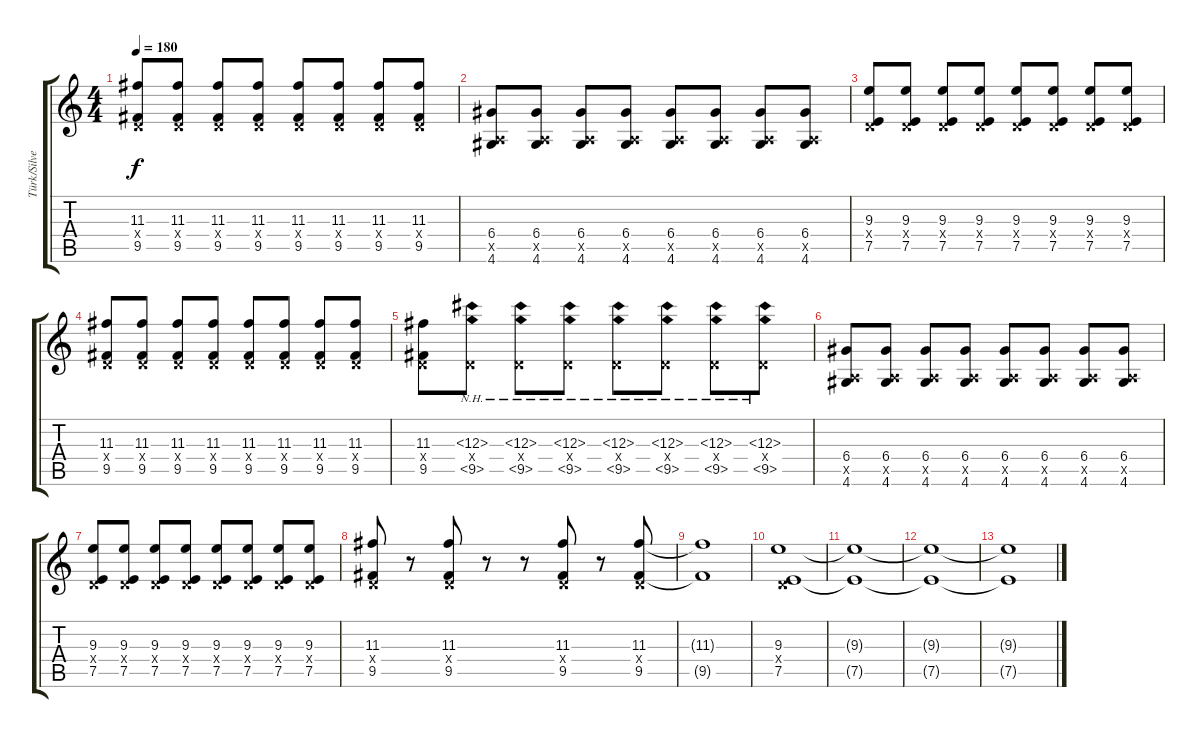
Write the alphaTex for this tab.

\track ("Türk/Silver 1" "Türk/Silve") {instrument overdrivenguitar}
\staff {score tabs}
\tuning (E4 B3 G3 D3 A2 E2) {hide}
\ts (4 4)
\tempo 180
\clef g2
\ks c
(11.3 0.4{x} 9.5).8{dy f} (11.3 0.4{x} 9.5).8 (11.3 0.4{x} 9.5).8 (11.3 0.4{x} 9.5).8 (11.3 0.4{x} 9.5).8 (11.3 0.4{x} 9.5).8 (11.3 0.4{x} 9.5).8 (11.3 0.4{x} 9.5).8 |
(6.4 0.5{x} 4.6).8 (6.4 0.5{x} 4.6).8 (6.4 0.5{x} 4.6).8 (6.4 0.5{x} 4.6).8 (6.4 0.5{x} 4.6).8 (6.4 0.5{x} 4.6).8 (6.4 0.5{x} 4.6).8 (6.4 0.5{x} 4.6).8 |
(9.3 0.4{x} 7.5).8 (9.3 0.4{x} 7.5).8 (9.3 0.4{x} 7.5).8 (9.3 0.4{x} 7.5).8 (9.3 0.4{x} 7.5).8 (9.3 0.4{x} 7.5).8 (9.3 0.4{x} 7.5).8 (9.3 0.4{x} 7.5).8 |
(11.3 0.4{x} 9.5).8 (11.3 0.4{x} 9.5).8 (11.3 0.4{x} 9.5).8 (11.3 0.4{x} 9.5).8 (11.3 0.4{x} 9.5).8 (11.3 0.4{x} 9.5).8 (11.3 0.4{x} 9.5).8 (11.3 0.4{x} 9.5).8 |
(11.3 0.4{x} 9.5).8 (11.3{nh} 0.4{x} 9.5{nh}).8 (11.3{nh} 0.4{x} 9.5{nh}).8 (11.3{nh} 0.4{x} 9.5{nh}).8 (11.3{nh} 0.4{x} 9.5{nh}).8 (11.3{nh} 0.4{x} 9.5{nh}).8 (11.3{nh} 0.4{x} 9.5{nh}).8 (11.3{nh} 0.4{x} 9.5{nh}).8 |
(6.4 0.5{x} 4.6).8 (6.4 0.5{x} 4.6).8 (6.4 0.5{x} 4.6).8 (6.4 0.5{x} 4.6).8 (6.4 0.5{x} 4.6).8 (6.4 0.5{x} 4.6).8 (6.4 0.5{x} 4.6).8 (6.4 0.5{x} 4.6).8 |
(9.3 0.4{x} 7.5).8 (9.3 0.4{x} 7.5).8 (9.3 0.4{x} 7.5).8 (9.3 0.4{x} 7.5).8 (9.3 0.4{x} 7.5).8 (9.3 0.4{x} 7.5).8 (9.3 0.4{x} 7.5).8 (9.3 0.4{x} 7.5).8 |
(11.3 0.4{x} 9.5).8 r.8 (11.3 0.4{x} 9.5).8 r.8 r.8 (11.3 0.4{x} 9.5).8 r.8 (11.3 0.4{x} 9.5).8 |
(11.3{t} 9.5{t}).1 |
(9.3 0.4{x} 7.5).1{volume 0} |
(9.3{t} 7.5{t}).1 |
(9.3{t} 7.5{t}).1 |
(9.3{t} 7.5{t}).1
